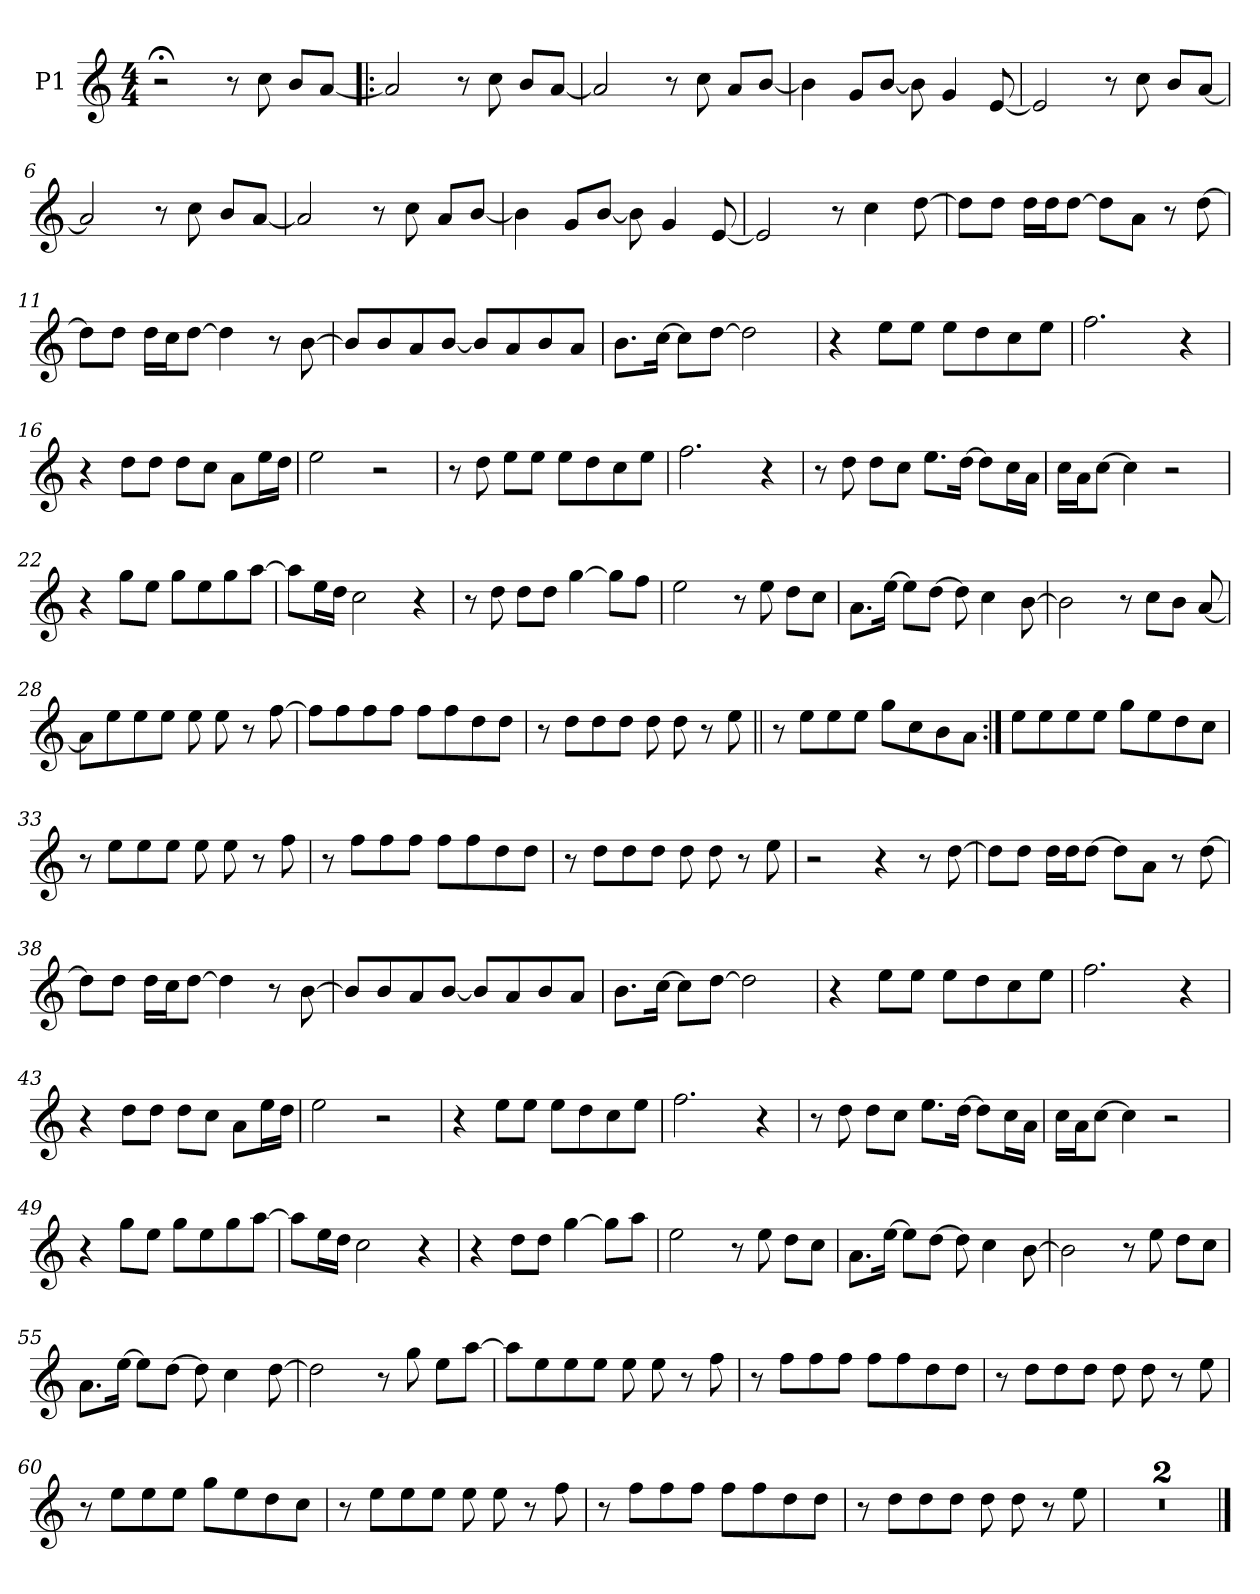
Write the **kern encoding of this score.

**kern
*part1
*staff1
*I"P1
*clefG2
*k[]
*M4/4
*MM118
=1
2r;<
8r
8cc\
8b/L
[<8a/J
=2!|:
2a/]
8r
8cc\
8b/L
[<8a/J
=3
2a/]
8r
8cc\
8a/L
[<8b/J
=4
4b\]
8g/L
[<8b/J
8b\]
4g/
[<8e/
=5
2e/]
8r
8cc\
8b/L
[<8a/J
=6
2a/]
8r
8cc\
8b/L
[<8a/J
!!LO:LB:g=z
=7
2a/]
8r
8cc\
8a/L
[<8b/J
=8
4b\]
8g/L
[<8b/J
8b\]
4g/
[<8e/
=9
2e/]
8r
4cc\
[>8dd\
=10
8dd\L]
8dd\J
16dd\LL
16dd\J
[>8dd\J
8dd\L]
8a\J
8r
[>8dd\
=11
8dd\L]
8dd\J
16dd\LL
16cc\J
[>8dd\J
4dd\]
8r
[>8b\
!!LO:LB:g=z
=12
8b/L]
8b/
8a/
[<8b/J
8b/L]
8a/
8b/
8a/J
=13
8.b\L
[>16cc\Jk
8cc\L]
[>8dd\J
2dd\]
=14
4r
8ee\L
8ee\J
8ee\L
8dd\
8cc\
8ee\J
=15
2.ff\
4r
=16
4r
8dd\L
8dd\J
8dd\L
8cc\J
8a\L
16ee\L
16dd\JJ
=17
2ee\
2r
!!LO:LB:g=z
=18
8r
8dd\
8ee\L
8ee\J
8ee\L
8dd\
8cc\
8ee\J
=19
2.ff\
4r
=20
8r
8dd\
8dd\L
8cc\J
8.ee\L
[>16dd\Jk
8dd\L]
16cc\L
16a\JJ
=21
16cc\LL
16a\J
[>8cc\J
4cc\]
2r
=22
4r
8gg\L
8ee\J
8gg\L
8ee\
8gg\
[>8aa\J
=23
8aa\L]
16ee\L
16dd\JJ
2cc\
4r
!!LO:LB:g=z
=24
8r
8dd\
8dd\L
8dd\J
[>4gg\
8gg\L]
8ff\J
=25
2ee\
8r
8ee\
8dd\L
8cc\J
=26
8.a\L
[>16ee\Jk
8ee\L]
[>8dd\J
8dd\]
4cc\
[>8b\
=27
2b\]
8r
8cc\L
8b\J
[<8a/
=28
8a\L]
8ee\
8ee\
8ee\J
8ee\
8ee\
8r
[>8ff\
!!LO:LB:g=z
=29
8ff\L]
8ff\
8ff\
8ff\J
8ff\L
8ff\
8dd\
8dd\J
=30
8r
8dd\L
8dd\
8dd\J
8dd\
8dd\
8r
8ee\
=31||
8r
8ee\L
8ee\
8ee\J
8gg\L
8cc\
8b\
8a\J
=32:|!
8ee\L
8ee\
8ee\
8ee\J
8gg\L
8ee\
8dd\
8cc\J
=33
8r
8ee\L
8ee\
8ee\J
8ee\
8ee\
8r
8ff\
!!LO:LB:g=z
=34
8r
8ff\L
8ff\
8ff\J
8ff\L
8ff\
8dd\
8dd\J
=35
8r
8dd\L
8dd\
8dd\J
8dd\
8dd\
8r
8ee\
=36
2r
4r
8r
[>8dd\
=37
8dd\L]
8dd\J
16dd\LL
16dd\J
[>8dd\J
8dd\L]
8a\J
8r
[>8dd\
=38
8dd\L]
8dd\J
16dd\LL
16cc\J
[>8dd\J
4dd\]
8r
[>8b\
!!LO:LB:g=z
=39
8b/L]
8b/
8a/
[<8b/J
8b/L]
8a/
8b/
8a/J
=40
8.b\L
[>16cc\Jk
8cc\L]
[>8dd\J
2dd\]
=41
4r
8ee\L
8ee\J
8ee\L
8dd\
8cc\
8ee\J
=42
2.ff\
4r
=43
4r
8dd\L
8dd\J
8dd\L
8cc\J
8a\L
16ee\L
16dd\JJ
=44
2ee\
2r
!!LO:LB:g=z
=45
4r
8ee\L
8ee\J
8ee\L
8dd\
8cc\
8ee\J
=46
2.ff\
4r
=47
8r
8dd\
8dd\L
8cc\J
8.ee\L
[>16dd\Jk
8dd\L]
16cc\L
16a\JJ
=48
16cc\LL
16a\J
[>8cc\J
4cc\]
2r
=49
4r
8gg\L
8ee\J
8gg\L
8ee\
8gg\
[>8aa\J
=50
8aa\L]
16ee\L
16dd\JJ
2cc\
4r
!!LO:LB:g=z
=51
4r
8dd\L
8dd\J
[>4gg\
8gg\L]
8aa\J
=52
2ee\
8r
8ee\
8dd\L
8cc\J
=53
8.a\L
[>16ee\Jk
8ee\L]
[>8dd\J
8dd\]
4cc\
[>8b\
=54
2b\]
8r
8ee\
8dd\L
8cc\J
=55
8.a\L
[>16ee\Jk
8ee\L]
[>8dd\J
8dd\]
4cc\
[>8dd\
=56
2dd\]
8r
8gg\
8ee\L
[>8aa\J
!!LO:LB:g=z
=57
8aa\L]
8ee\
8ee\
8ee\J
8ee\
8ee\
8r
8ff\
=58
8r
8ff\L
8ff\
8ff\J
8ff\L
8ff\
8dd\
8dd\J
=59
8r
8dd\L
8dd\
8dd\J
8dd\
8dd\
8r
8ee\
=60
8r
8ee\L
8ee\
8ee\J
8gg\L
8ee\
8dd\
8cc\J
!!LO:LB:g=z
=61
8r
8ee\L
8ee\
8ee\J
8ee\
8ee\
8r
8ff\
=62
8r
8ff\L
8ff\
8ff\J
8ff\L
8ff\
8dd\
8dd\J
=63
8r
8dd\L
8dd\
8dd\J
8dd\
8dd\
8r
8ee\
=64
1r
=65
1r
==
*-
